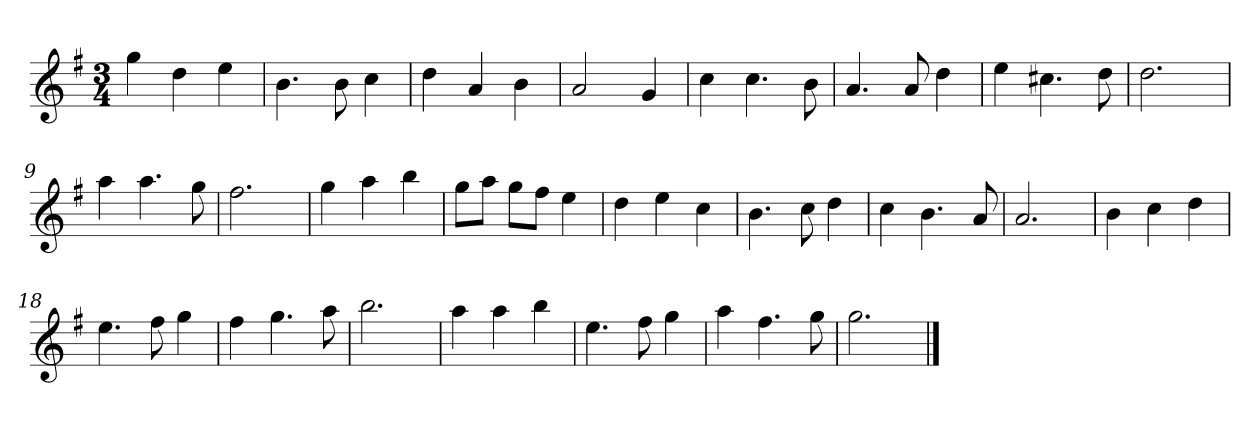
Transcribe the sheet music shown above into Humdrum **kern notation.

**kern
*part1
*staff1
*k[f#]
*M3/4
*MM120
=1
4gg
4dd
4ee
=2
4.b
8b
4cc
=3
4dd
4a
4b
=4
2a
4g
=5
4cc
4.cc
8b
=6
4.a
8a
4dd
=7
4ee
4.cc#X
8dd
=8
2.dd
=9
4aa
4.aa
8gg
=10
2.ff#
=11
4gg
4aa
4bb
=12
8ggL
8aaJ
8ggL
8ff#J
4ee
=13
4dd
4ee
4cc
=14
4.b
8cc
4dd
=15
4cc
4.b
8a
=16
2.a
=17
4b
4cc
4dd
=18
4.ee
8ff#
4gg
=19
4ff#
4.gg
8aa
=20
2.bb
=21
4aa
4aa
4bb
=22
4.ee
8ff#
4gg
=23
4aa
4.ff#
8gg
=24
2.gg
==
*-
